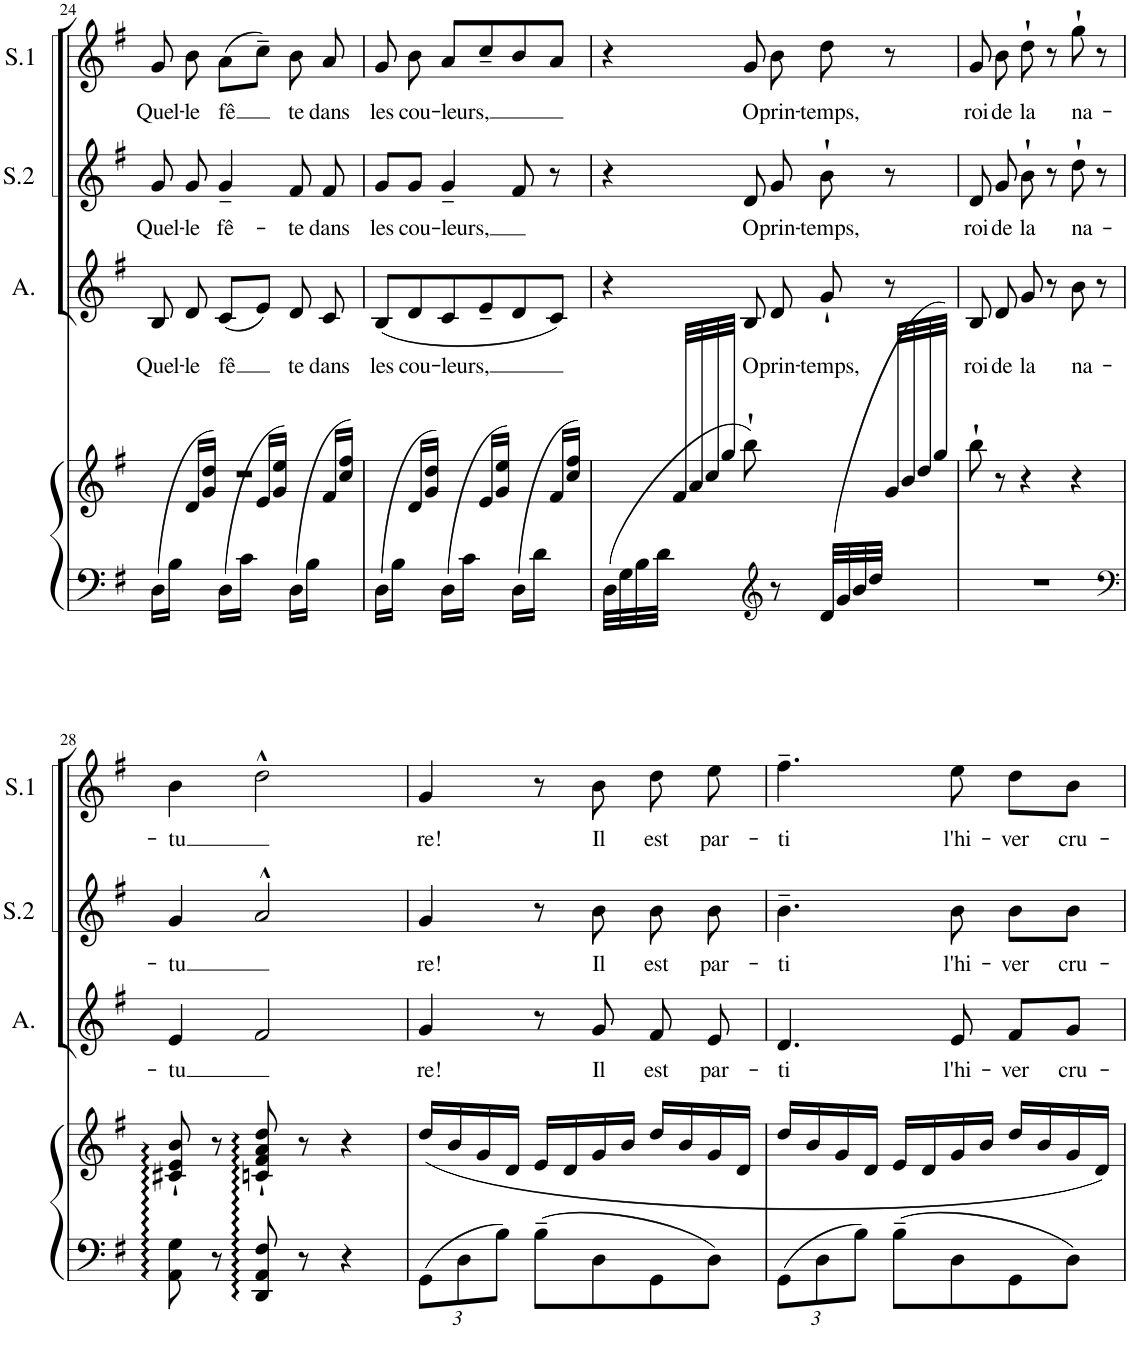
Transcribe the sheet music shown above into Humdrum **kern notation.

**kern	**kern	**kern	**text	**kern	**text	**kern	**text
*part4	*part4	*part3	*part3	*part2	*part2	*part1	*part1
*staff5	*staff4	*staff3	*staff3	*staff2	*staff2	*staff1	*staff1
*I"Piano	*	*I"Alto	*	*I"Soprano2	*	*I"Soprano1	*
*I'Pno	*	*I'A.	*	*I'S.2	*	*I'S.1	*
!!LO:PB:g=z
*clefF4	*clefG2	*clefG2	*	*clefG2	*	*clefG2	*
*k[f#]	*k[f#]	*k[f#]	*	*k[f#]	*	*k[f#]	*
*M3/4	*M3/4	*M3/4	*	*M3/4	*	*M3/4	*
=24	=24	=24	=24	=24	=24	=24	=24
*	*^	*	*	*	*	*	*
!	!	!	!	!LO:LY:b	!	!LO:LY:b	!	!LO:LY:b
(16D\LL	2.r	8ryy	8B/	Quel-	8g/	Quel-	8g/	Quel-
16B\JJ	.	.	.	.	.	.	.	.
!	!	!	!	!LO:LY:b	!	!LO:LY:b	!	!LO:LY:b
8ryy	.	16d/LL	8d/	-le	8g/	-le	8b\	-le
.	.	16g/ 16dd/JJ)	.	.	.	.	.	.
!	!	!	!	!LO:LY:b	!	!LO:LY:b	!	!LO:LY:b
(16D\LL	.	8ryy	(8c/L	-fê	4g~/	-fê-	(8a\L	-fê
16c\JJ	.	.	.	.	.	.	.	.
8ryy	.	16e/LL	8e/J)	.	.	.	8cc~\J)	.
.	.	16g/ 16ee/JJ)	.	.	.	.	.	.
!	!	!	!	!LO:LY:b	!	!LO:LY:b	!	!LO:LY:b
(16D\LL	.	8ryy	8d/	te	8f#/	-te	8b\	te
16B\JJ	.	.	.	.	.	.	.	.
!	!	!	!	!LO:LY:b	!	!LO:LY:b	!	!LO:LY:b
8ryy	.	16f#/LL	8c/	dans	8f#/	dans	8a/	dans
.	.	16cc/ 16ff#/JJ)	.	.	.	.	.	.
=25	=25	=25	=25	=25	=25	=25	=25	=25
!	!	!	!	!LO:LY:b	!	!LO:LY:b	!	!LO:LY:b
(16D\LL	2.ryy	8ryy	(8B/L	les	8g/L	les	8g/	les
16B\JJ	.	.	.	.	.	.	.	.
!	!	!	!	!LO:LY:b	!	!LO:LY:b	!	!LO:LY:b
8ryy	.	16d/LL	8d/	cou-	8g/J	cou-	8b\	cou-
.	.	16g/ 16dd/JJ)	.	.	.	.	.	.
!	!	!	!	!LO:LY:b	!	!LO:LY:b	!	!LO:LY:b
(16D\LL	.	8ryy	8c/	-leurs,	4g~/	-leurs,	8a/L	-leurs,
16c\JJ	.	.	.	.	.	.	.	.
8ryy	.	16e/LL	8e~/	.	.	.	8cc~/	.
.	.	16g/ 16ee/JJ)	.	.	.	.	.	.
(16D\LL	.	8ryy	8d/	.	8f#/	.	8b/	.
16d\JJ	.	.	.	.	.	.	.	.
8ryy	.	16f#/LL	8c/J)	.	8r	.	8a/J	.
.	.	16cc/ 16ff#/JJ)	.	.	.	.	.	.
=26	=26	=26	=26	=26	=26	=26	=26	=26
(32D\LLL	2.ryy	8ryy	4r	.	4r	.	4r	.
32G\	.	.	.	.	.	.	.	.
32B\	.	.	.	.	.	.	.	.
32d\JJJ	.	.	.	.	.	.	.	.
4ryy	.	32f#/LLL	.	.	.	.	.	.
.	.	32a/	.	.	.	.	.	.
.	.	32cc/	.	.	.	.	.	.
.	.	32gg/JJJ	.	.	.	.	.	.
!	!	!	!	!LO:LY:b	!	!LO:LY:b	!	!LO:LY:b
.	.	8bb`\)	8B/	O	8d/	O	8g/	O
*clefG2	*	*	*	*	*	*	*	*
!	!	!	!	!LO:LY:b	!	!LO:LY:b	!	!LO:LY:b
8r	.	4ryy	8d/	prin-	8g/	prin-	8b\	prin-
!	!	!	!	!LO:LY:b	!	!LO:LY:b	!	!LO:LY:b
(>32d/LLL	.	.	8g`/	-temps,	8b`\	-temps,	8dd\	-temps,
32g/	.	.	.	.	.	.	.	.
32b/	.	.	.	.	.	.	.	.
32dd/JJJ	.	.	.	.	.	.	.	.
8ryy	.	32g/LLL	8r	.	8r	.	8r	.
.	.	32b/	.	.	.	.	.	.
.	.	32dd/	.	.	.	.	.	.
.	.	32gg/JJJ)	.	.	.	.	.	.
=27	=27	=27	=27	=27	=27	=27	=27	=27
!	!	!	!	!LO:LY:b	!	!LO:LY:b	!	!LO:LY:b
*	*v	*v	*	*	*	*	*	*
2.r	8bb`\	8B/	roi	8d/	roi	8g/	roi
!	!	!	!LO:LY:b	!	!LO:LY:b	!	!LO:LY:b
.	8r	8d/	de	8g/	de	8b\	de
!	!	!	!LO:LY:b	!	!LO:LY:b	!	!LO:LY:b
.	4r	8g/	la	8b`\	la	8dd`\	la
.	.	8r	.	8r	.	8r	.
!	!	!	!LO:LY:b	!	!LO:LY:b	!	!LO:LY:b
.	4r	8b\	na-	8dd`\	na-	8gg`\	na-
.	.	8r	.	8r	.	8r	.
!!LO:LB:g=z
=28	=28	=28	=28	=28	=28	=28	=28
*clefF4	*	*	*	*	*	*	*
!	!	!	!LO:LY:b	!	!LO:LY:b	!	!LO:LY:b
8AA\ 8G\	8c#X/` 8e/` 8b/`	4e/	-tu	4g/	-tu	4b\	-tu
8r	8r	.	.	.	.	.	.
8DD/ 8AA/ 8F#/	8cn/` 8f#/` 8a/` 8dd/`	2f#/	.	2a^^/	.	2dd^^\	.
8r	8r	.	.	.	.	.	.
4r	4r	.	.	.	.	.	.
=29	=29	=29	=29	=29	=29	=29	=29
*Xbrackettup	*	*	*	*	*	*	*
!	!	!	!LO:LY:b	!	!LO:LY:b	!	!LO:LY:b
12GG\L	(<16dd/LL	4g/	re!	4g/	re!	4g/	re!
.	16b/	.	.	.	.	.	.
12D\	.	.	.	.	.	.	.
.	16g/	.	.	.	.	.	.
12B\J	.	.	.	.	.	.	.
.	16d/JJ	.	.	.	.	.	.
8B~\L	16e/LL	8r	.	8r	.	8r	.
.	16d/	.	.	.	.	.	.
!	!	!	!LO:LY:b	!	!LO:LY:b	!	!LO:LY:b
8D\	16g/	8g/	Il	8b\	Il	8b\	Il
.	16b/JJ	.	.	.	.	.	.
!	!	!	!LO:LY:b	!	!LO:LY:b	!	!LO:LY:b
8GG\	16dd/LL	8f#/	est	8b\	est	8dd\	est
.	16b/	.	.	.	.	.	.
!	!	!	!LO:LY:b	!	!LO:LY:b	!	!LO:LY:b
8D\J	16g/	8e/	par-	8b\	par-	8ee\	par-
.	16d/JJ	.	.	.	.	.	.
=30	=30	=30	=30	=30	=30	=30	=30
!	!	!	!LO:LY:b	!	!LO:LY:b	!	!LO:LY:b
12GG\L	16dd/LL	4.d/	-ti	4.b~\	-ti	4.ff#~\	-ti
.	16b/	.	.	.	.	.	.
12D\	.	.	.	.	.	.	.
.	16g/	.	.	.	.	.	.
12B\J	.	.	.	.	.	.	.
.	16d/JJ	.	.	.	.	.	.
8B~\L	16e/LL	.	.	.	.	.	.
.	16d/	.	.	.	.	.	.
!	!	!	!LO:LY:b	!	!LO:LY:b	!	!LO:LY:b
8D\	16g/	8e/	l'hi-	8b\	l'hi-	8ee\	l'hi-
.	16b/JJ	.	.	.	.	.	.
!	!	!	!LO:LY:b	!	!LO:LY:b	!	!LO:LY:b
8GG\	16dd/LL	8f#/L	-ver	8b\L	-ver	8dd\L	-ver
.	16b/	.	.	.	.	.	.
!	!	!	!LO:LY:b	!	!LO:LY:b	!	!LO:LY:b
8D\J	16g/	8g/J	cru-	8b\J	cru-	8b\J	cru-
.	16d/JJ)	.	.	.	.	.	.
=	=	=	=	=	=	=	=
*-	*-	*-	*-	*-	*-	*-	*-
